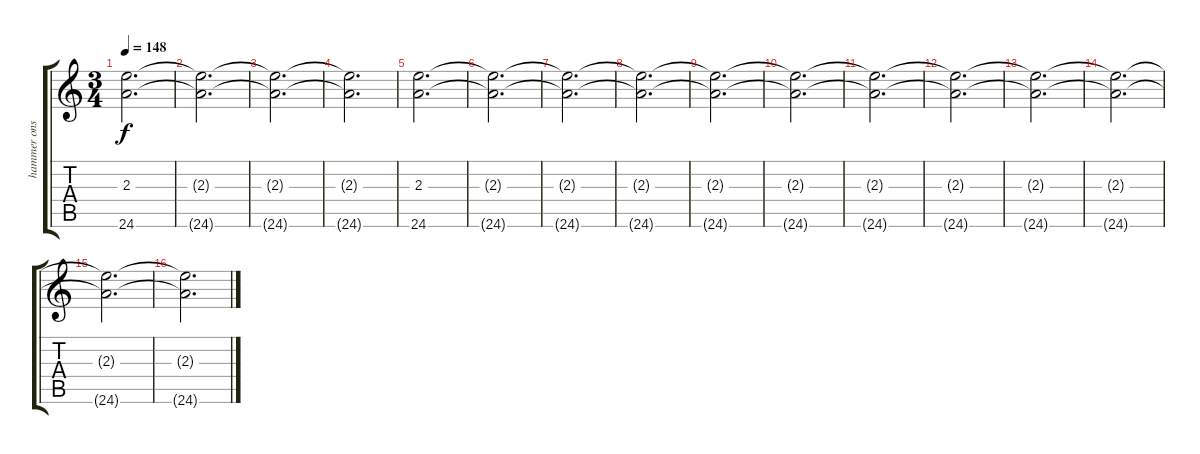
\track ("hammer ons" "hammer ons") {instrument distortionguitar}
\staff {score tabs}
\tuning (E4 B3 G3 D3 A2 E2) {hide}
\ts (3 4)
\tempo 148
\clef g2
\ks c
(2.3{t} 24.6{t}).2{d dy f} |
(2.3{t} 24.6{t}).2{d} |
(2.3{t} 24.6{t}).2{d} |
(2.3{t} 24.6{t}).2{d} |
(2.3 24.6).2{d volume 5} |
(2.3{t} 24.6{t}).2{d} |
(2.3{t} 24.6{t}).2{d} |
(2.3{t} 24.6{t}).2{d} |
(2.3{t} 24.6{t}).2{d} |
(2.3{t} 24.6{t}).2{d} |
(2.3{t} 24.6{t}).2{d} |
(2.3{t} 24.6{t}).2{d} |
(2.3{t} 24.6{t}).2{d} |
(2.3{t} 24.6{t}).2{d} |
(2.3{t} 24.6{t}).2{d} |
(2.3{t} 24.6{t}).2{d}
